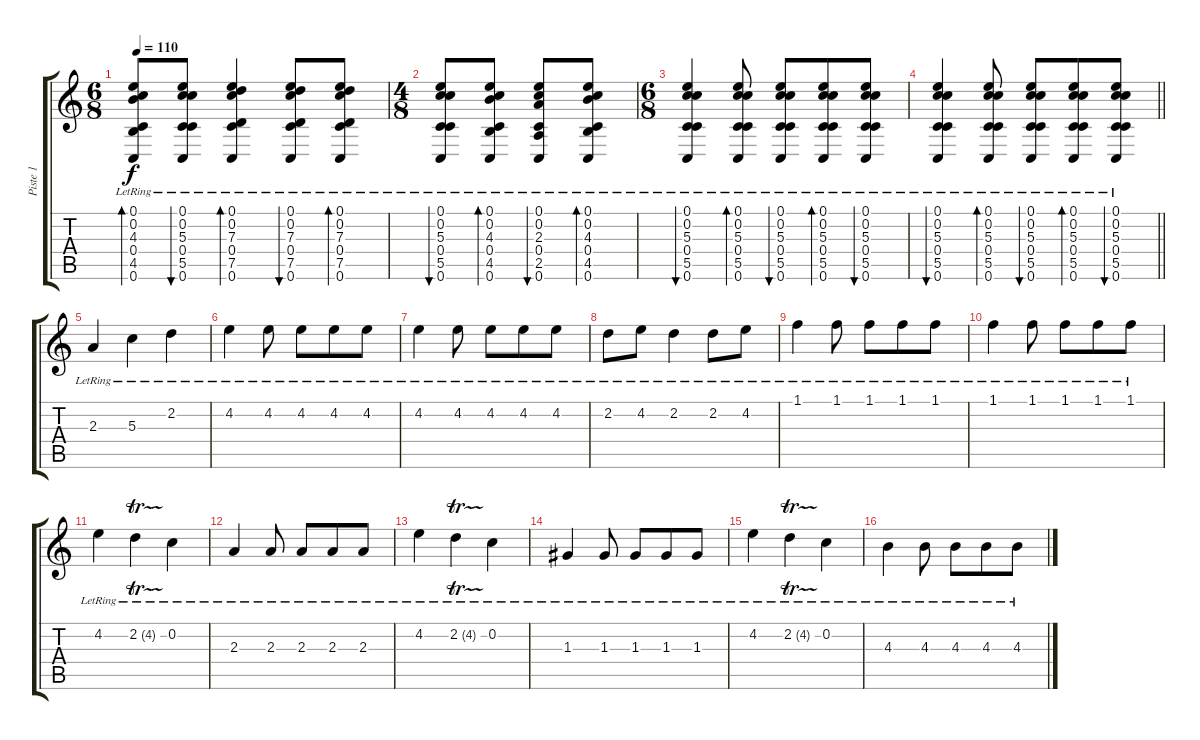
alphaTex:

\track ("Piste 1" "Piste 1") {instrument acousticguitarsteel}
\staff {score tabs}
\tuning (E4 C4 G3 C3 G2 C2) {hide}
\ts (6 8)
\tempo 110
\clef g2
\ks c
(0.1{lr} 0.2{lr} 4.3{lr} 0.4{lr} 4.5{lr} 0.6{lr}).8{bd 60 dy f} (0.1{lr} 0.2{lr} 5.3{lr} 0.4{lr} 5.5{lr} 0.6{lr}).8{bu 60} (0.1{lr} 0.2{lr} 7.3{lr} 0.4{lr} 7.5{lr} 0.6{lr}).4{bd 60} (0.1{lr} 0.2{lr} 7.3{lr} 0.4{lr} 7.5{lr} 0.6{lr}).8{bu 60} (0.1{lr} 0.2{lr} 7.3{lr} 0.4{lr} 7.5{lr} 0.6{lr}).8{bd 60} |
\ts (4 8)
(0.1{lr} 0.2{lr} 5.3{lr} 0.4{lr} 5.5{lr} 0.6{lr}).8{bu 60} (0.1{lr} 0.2{lr} 4.3{lr} 0.4{lr} 4.5{lr} 0.6{lr}).8{bd 60} (0.1{lr} 0.2{lr} 2.3{lr} 0.4{lr} 2.5{lr} 0.6{lr}).8{bu 60} (0.1{lr} 0.2{lr} 4.3{lr} 0.4{lr} 4.5{lr} 0.6{lr}).8{bd 60} |
\ts (6 8)
(0.1{lr} 0.2{lr} 5.3{lr} 0.4{lr} 5.5{lr} 0.6{lr}).4{bu 60} (0.1{lr} 0.2{lr} 5.3{lr} 0.4{lr} 5.5{lr} 0.6{lr}).8{bd 60} (0.1{lr} 0.2{lr} 5.3{lr} 0.4{lr} 5.5{lr} 0.6{lr}).8{bu 60} (0.1{lr} 0.2{lr} 5.3{lr} 0.4{lr} 5.5{lr} 0.6{lr}).8{bd 60} (0.1{lr} 0.2{lr} 5.3{lr} 0.4{lr} 5.5{lr} 0.6{lr}).8{bu 60} |
\barLineRight lightlight
(0.1{lr} 0.2{lr} 5.3{lr} 0.4{lr} 5.5{lr} 0.6{lr}).4{bu 60} (0.1{lr} 0.2{lr} 5.3{lr} 0.4{lr} 5.5{lr} 0.6{lr}).8{bd 60} (0.1{lr} 0.2{lr} 5.3{lr} 0.4{lr} 5.5{lr} 0.6{lr}).8{bu 60} (0.1{lr} 0.2{lr} 5.3{lr} 0.4{lr} 5.5{lr} 0.6{lr}).8{bd 60} (0.1{lr} 0.2{lr} 5.3{lr} 0.4{lr} 5.5{lr} 0.6{lr}).8{bu 60} |
\section ("" "")
2.3{lr}.4 5.3{lr}.4 2.2{lr}.4 |
4.2{lr}.4 4.2{lr}.8 4.2{lr}.8 4.2{lr}.8 4.2{lr}.8 |
4.2{lr}.4 4.2{lr}.8 4.2{lr}.8 4.2{lr}.8 4.2{lr}.8 |
2.2{lr}.8 4.2{lr}.8 2.2{lr}.4 2.2{lr}.8 4.2{lr}.8 |
1.1{lr}.4 1.1{lr}.8 1.1{lr}.8 1.1{lr}.8 1.1{lr}.8 |
1.1{lr}.4 1.1{lr}.8 1.1{lr}.8 1.1{lr}.8 1.1{lr}.8 |
4.2{lr}.4 2.2{tr (4 16) lr}.4 0.2{lr}.4 |
2.3{lr}.4 2.3{lr}.8 2.3{lr}.8 2.3{lr}.8 2.3{lr}.8 |
4.2{lr}.4 2.2{tr (4 16) lr}.4 0.2{lr}.4 |
1.3{lr}.4 1.3{lr}.8 1.3{lr}.8 1.3{lr}.8 1.3{lr}.8 |
4.2{lr}.4 2.2{tr (4 16) lr}.4 0.2{lr}.4 |
4.3{lr}.4 4.3{lr}.8 4.3{lr}.8 4.3{lr}.8 4.3{lr}.8
